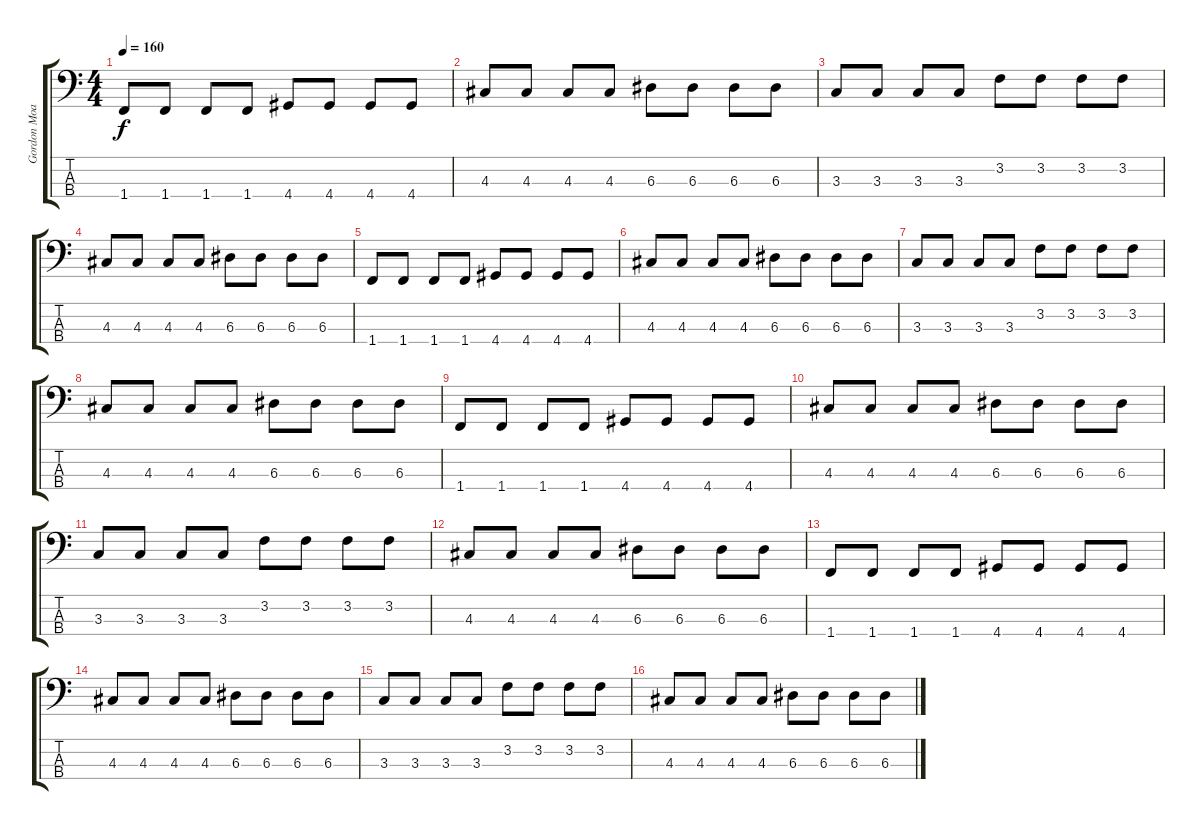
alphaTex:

\track ("Gordon Moakes" "Gordon Moa") {instrument electricbassfinger}
\staff {score tabs}
\tuning (G2 D2 A1 E1) {hide}
\ts (4 4)
\tempo 160
\clef f4
\ks c
1.4.8{dy f} 1.4.8 1.4.8 1.4.8 4.4.8 4.4.8 4.4.8 4.4.8 |
4.3.8 4.3.8 4.3.8 4.3.8 6.3.8 6.3.8 6.3.8 6.3.8 |
3.3.8 3.3.8 3.3.8 3.3.8 3.2.8 3.2.8 3.2.8 3.2.8 |
4.3.8 4.3.8 4.3.8 4.3.8 6.3.8 6.3.8 6.3.8 6.3.8 |
1.4.8 1.4.8 1.4.8 1.4.8 4.4.8 4.4.8 4.4.8 4.4.8 |
4.3.8 4.3.8 4.3.8 4.3.8 6.3.8 6.3.8 6.3.8 6.3.8 |
3.3.8 3.3.8 3.3.8 3.3.8 3.2.8 3.2.8 3.2.8 3.2.8 |
4.3.8 4.3.8 4.3.8 4.3.8 6.3.8 6.3.8 6.3.8 6.3.8 |
1.4.8 1.4.8 1.4.8 1.4.8 4.4.8 4.4.8 4.4.8 4.4.8 |
4.3.8 4.3.8 4.3.8 4.3.8 6.3.8 6.3.8 6.3.8 6.3.8 |
3.3.8 3.3.8 3.3.8 3.3.8 3.2.8 3.2.8 3.2.8 3.2.8 |
4.3.8 4.3.8 4.3.8 4.3.8 6.3.8 6.3.8 6.3.8 6.3.8 |
1.4.8 1.4.8 1.4.8 1.4.8 4.4.8 4.4.8 4.4.8 4.4.8 |
4.3.8 4.3.8 4.3.8 4.3.8 6.3.8 6.3.8 6.3.8 6.3.8 |
3.3.8 3.3.8 3.3.8 3.3.8 3.2.8 3.2.8 3.2.8 3.2.8 |
4.3.8 4.3.8 4.3.8 4.3.8 6.3.8 6.3.8 6.3.8 6.3.8
